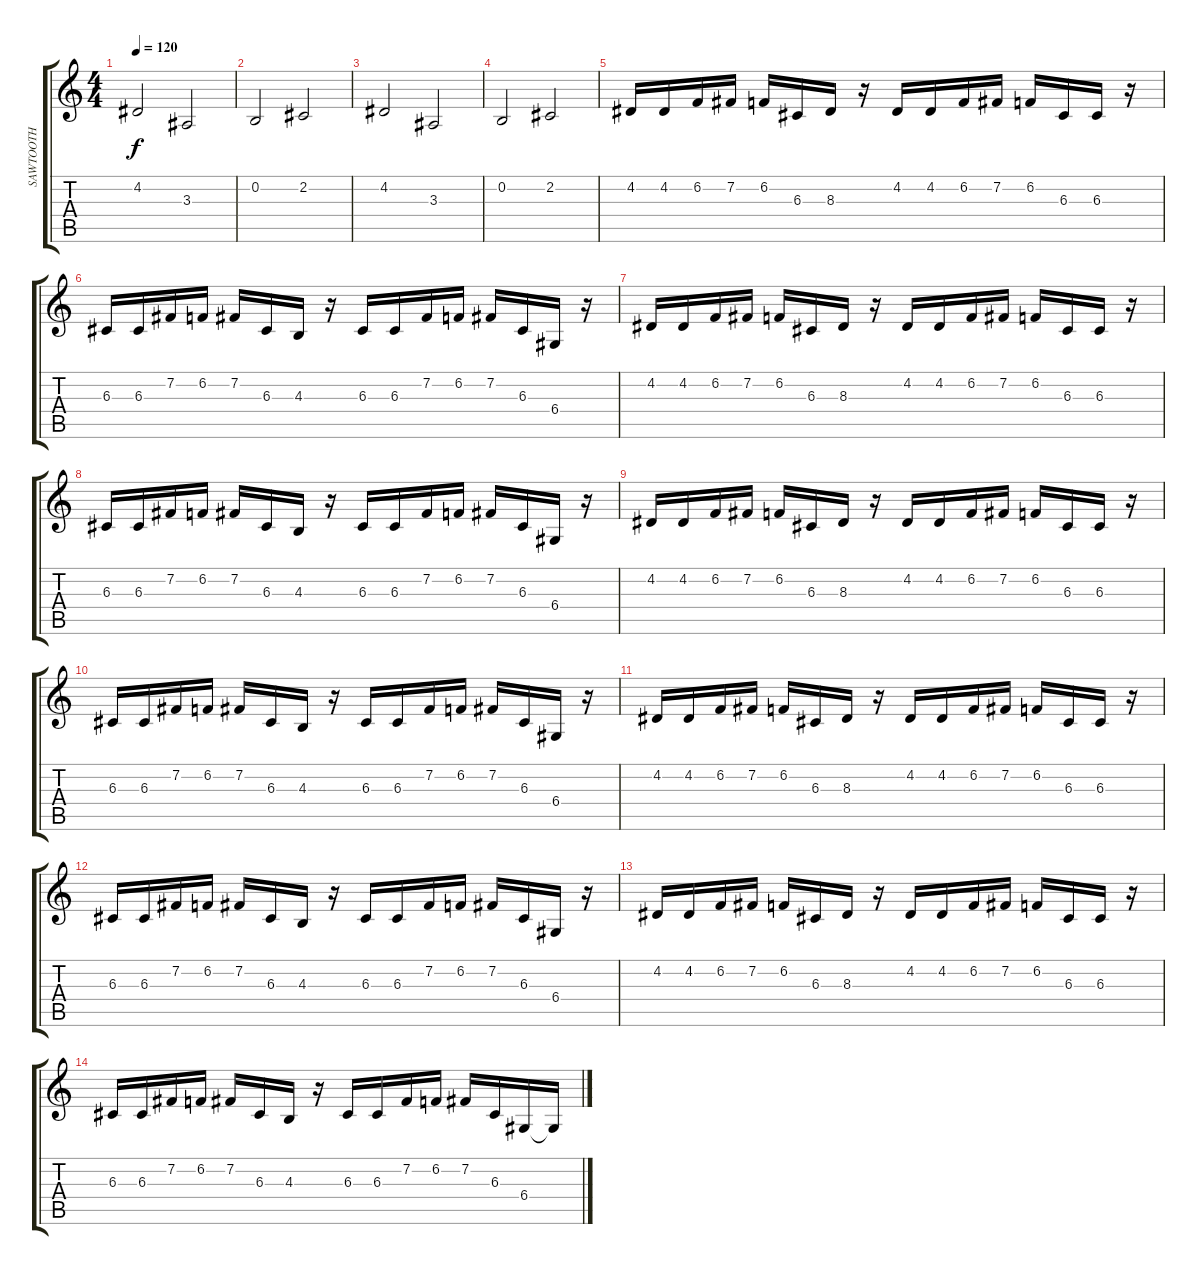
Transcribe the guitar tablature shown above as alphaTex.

\track ("SAWTOOTH" "SAWTOOTH") {instrument lead2sawtooth}
\staff {score tabs}
\tuning (E4 B3 G3 D3 A2 E2) {hide}
\ts (4 4)
\tempo 120
\clef g2
\ks c
4.2.2{dy f} 3.3.2 |
0.2.2 2.2.2 |
4.2.2 3.3.2 |
0.2.2 2.2.2 |
4.2.16 4.2.16 6.2.16 7.2.16 6.2.16 6.3.16 8.3.16 r.16 4.2.16 4.2.16 6.2.16 7.2.16 6.2.16 6.3.16 6.3.16 r.16 |
6.3.16 6.3.16 7.2.16 6.2.16 7.2.16 6.3.16 4.3.16 r.16 6.3.16 6.3.16 7.2.16 6.2.16 7.2.16 6.3.16 6.4.16 r.16 |
4.2.16 4.2.16 6.2.16 7.2.16 6.2.16 6.3.16 8.3.16 r.16 4.2.16 4.2.16 6.2.16 7.2.16 6.2.16 6.3.16 6.3.16 r.16 |
6.3.16 6.3.16 7.2.16 6.2.16 7.2.16 6.3.16 4.3.16 r.16 6.3.16 6.3.16 7.2.16 6.2.16 7.2.16 6.3.16 6.4.16 r.16 |
4.2.16 4.2.16 6.2.16 7.2.16 6.2.16 6.3.16 8.3.16 r.16 4.2.16 4.2.16 6.2.16 7.2.16 6.2.16 6.3.16 6.3.16 r.16 |
6.3.16 6.3.16 7.2.16 6.2.16 7.2.16 6.3.16 4.3.16 r.16 6.3.16 6.3.16 7.2.16 6.2.16 7.2.16 6.3.16 6.4.16 r.16 |
4.2.16 4.2.16 6.2.16 7.2.16 6.2.16 6.3.16 8.3.16 r.16 4.2.16 4.2.16 6.2.16 7.2.16 6.2.16 6.3.16 6.3.16 r.16 |
6.3.16 6.3.16 7.2.16 6.2.16 7.2.16 6.3.16 4.3.16 r.16 6.3.16 6.3.16 7.2.16 6.2.16 7.2.16 6.3.16 6.4.16 r.16 |
4.2.16 4.2.16 6.2.16 7.2.16 6.2.16 6.3.16 8.3.16 r.16 4.2.16 4.2.16 6.2.16 7.2.16 6.2.16 6.3.16 6.3.16 r.16 |
6.3.16 6.3.16 7.2.16 6.2.16 7.2.16 6.3.16 4.3.16 r.16 6.3.16 6.3.16 7.2.16 6.2.16 7.2.16 6.3.16 6.4.16 6.4{t}.16
